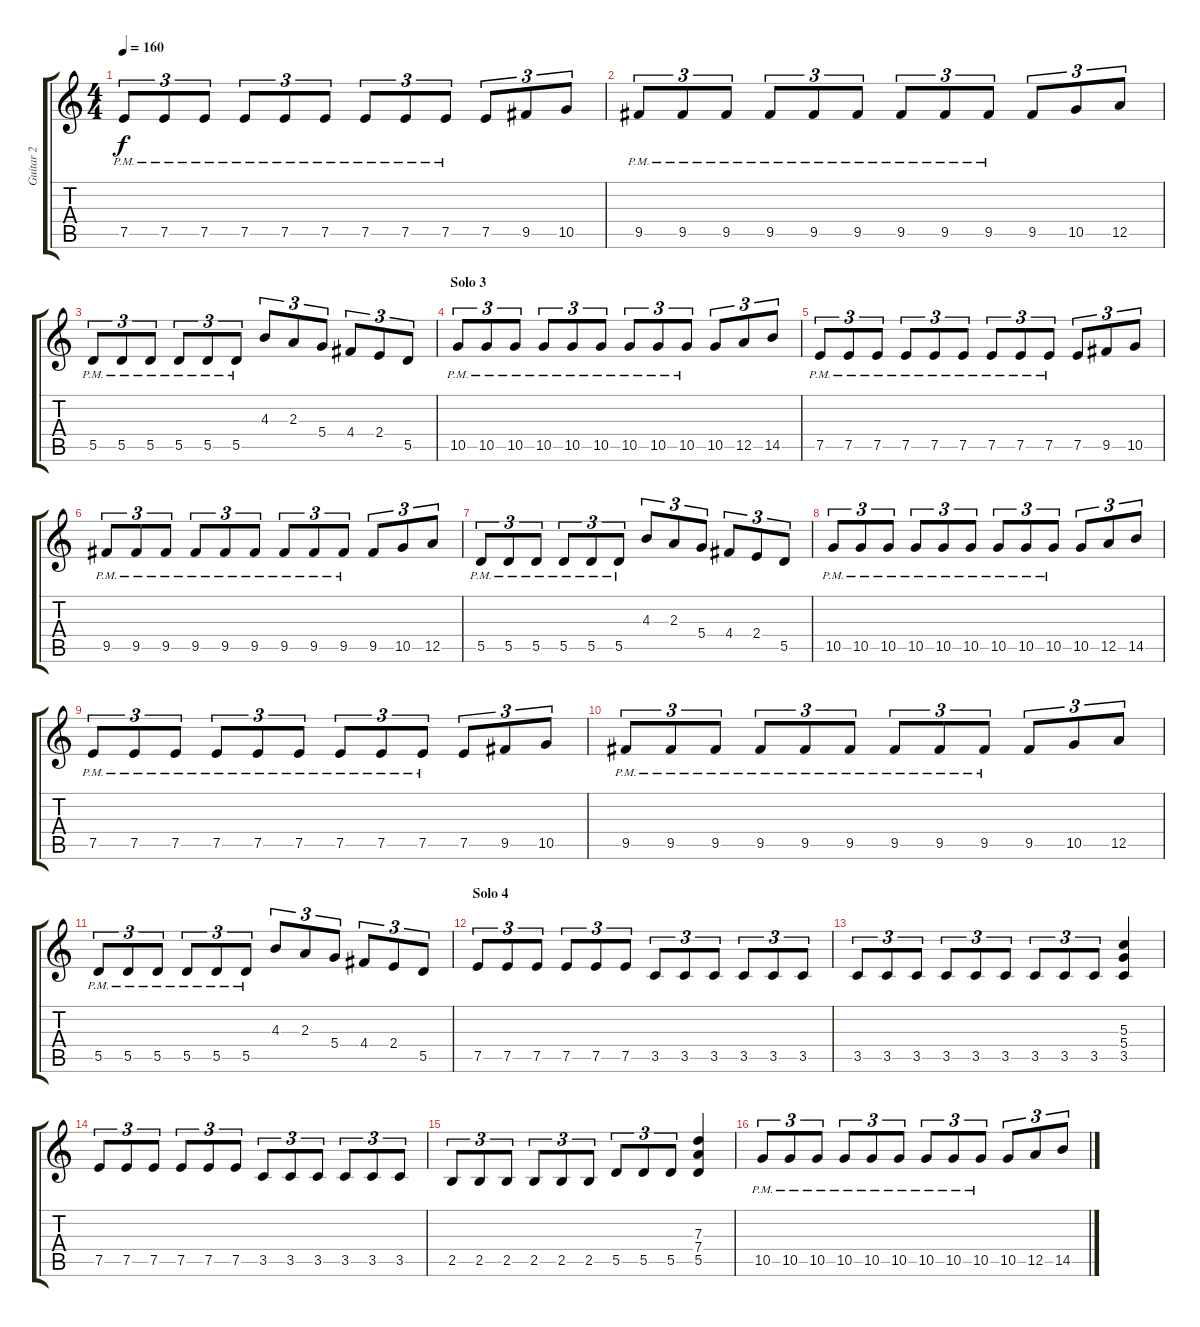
\track ("Guitar 2" "Guitar 2") {instrument overdrivenguitar}
\staff {score tabs}
\tuning (E4 B3 G3 D3 A2 E2) {hide}
\ts (4 4)
\tempo 160
\clef g2
\ks c
7.5{pm}.8{tu (3 2) dy f} 7.5{pm}.8{tu (3 2)} 7.5{pm}.8{tu (3 2)} 7.5{pm}.8{tu (3 2)} 7.5{pm}.8{tu (3 2)} 7.5{pm}.8{tu (3 2)} 7.5{pm}.8{tu (3 2)} 7.5{pm}.8{tu (3 2)} 7.5{pm}.8{tu (3 2)} 7.5.8{tu (3 2)} 9.5.8{tu (3 2)} 10.5.8{tu (3 2)} |
9.5{pm}.8{tu (3 2)} 9.5{pm}.8{tu (3 2)} 9.5{pm}.8{tu (3 2)} 9.5{pm}.8{tu (3 2)} 9.5{pm}.8{tu (3 2)} 9.5{pm}.8{tu (3 2)} 9.5{pm}.8{tu (3 2)} 9.5{pm}.8{tu (3 2)} 9.5{pm}.8{tu (3 2)} 9.5.8{tu (3 2)} 10.5.8{tu (3 2)} 12.5.8{tu (3 2)} |
5.5{pm}.8{tu (3 2)} 5.5{pm}.8{tu (3 2)} 5.5{pm}.8{tu (3 2)} 5.5{pm}.8{tu (3 2)} 5.5{pm}.8{tu (3 2)} 5.5{pm}.8{tu (3 2)} 4.3.8{tu (3 2)} 2.3.8{tu (3 2)} 5.4.8{tu (3 2)} 4.4.8{tu (3 2)} 2.4.8{tu (3 2)} 5.5.8{tu (3 2)} |
\section ("" "Solo 3")
10.5{pm}.8{tu (3 2)} 10.5{pm}.8{tu (3 2)} 10.5{pm}.8{tu (3 2)} 10.5{pm}.8{tu (3 2)} 10.5{pm}.8{tu (3 2)} 10.5{pm}.8{tu (3 2)} 10.5{pm}.8{tu (3 2)} 10.5{pm}.8{tu (3 2)} 10.5{pm}.8{tu (3 2)} 10.5.8{tu (3 2)} 12.5.8{tu (3 2)} 14.5.8{tu (3 2)} |
7.5{pm}.8{tu (3 2)} 7.5{pm}.8{tu (3 2)} 7.5{pm}.8{tu (3 2)} 7.5{pm}.8{tu (3 2)} 7.5{pm}.8{tu (3 2)} 7.5{pm}.8{tu (3 2)} 7.5{pm}.8{tu (3 2)} 7.5{pm}.8{tu (3 2)} 7.5{pm}.8{tu (3 2)} 7.5.8{tu (3 2)} 9.5.8{tu (3 2)} 10.5.8{tu (3 2)} |
9.5{pm}.8{tu (3 2)} 9.5{pm}.8{tu (3 2)} 9.5{pm}.8{tu (3 2)} 9.5{pm}.8{tu (3 2)} 9.5{pm}.8{tu (3 2)} 9.5{pm}.8{tu (3 2)} 9.5{pm}.8{tu (3 2)} 9.5{pm}.8{tu (3 2)} 9.5{pm}.8{tu (3 2)} 9.5.8{tu (3 2)} 10.5.8{tu (3 2)} 12.5.8{tu (3 2)} |
5.5{pm}.8{tu (3 2)} 5.5{pm}.8{tu (3 2)} 5.5{pm}.8{tu (3 2)} 5.5{pm}.8{tu (3 2)} 5.5{pm}.8{tu (3 2)} 5.5{pm}.8{tu (3 2)} 4.3.8{tu (3 2)} 2.3.8{tu (3 2)} 5.4.8{tu (3 2)} 4.4.8{tu (3 2)} 2.4.8{tu (3 2)} 5.5.8{tu (3 2)} |
10.5{pm}.8{tu (3 2)} 10.5{pm}.8{tu (3 2)} 10.5{pm}.8{tu (3 2)} 10.5{pm}.8{tu (3 2)} 10.5{pm}.8{tu (3 2)} 10.5{pm}.8{tu (3 2)} 10.5{pm}.8{tu (3 2)} 10.5{pm}.8{tu (3 2)} 10.5{pm}.8{tu (3 2)} 10.5.8{tu (3 2)} 12.5.8{tu (3 2)} 14.5.8{tu (3 2)} |
7.5{pm}.8{tu (3 2)} 7.5{pm}.8{tu (3 2)} 7.5{pm}.8{tu (3 2)} 7.5{pm}.8{tu (3 2)} 7.5{pm}.8{tu (3 2)} 7.5{pm}.8{tu (3 2)} 7.5{pm}.8{tu (3 2)} 7.5{pm}.8{tu (3 2)} 7.5{pm}.8{tu (3 2)} 7.5.8{tu (3 2)} 9.5.8{tu (3 2)} 10.5.8{tu (3 2)} |
9.5{pm}.8{tu (3 2)} 9.5{pm}.8{tu (3 2)} 9.5{pm}.8{tu (3 2)} 9.5{pm}.8{tu (3 2)} 9.5{pm}.8{tu (3 2)} 9.5{pm}.8{tu (3 2)} 9.5{pm}.8{tu (3 2)} 9.5{pm}.8{tu (3 2)} 9.5{pm}.8{tu (3 2)} 9.5.8{tu (3 2)} 10.5.8{tu (3 2)} 12.5.8{tu (3 2)} |
5.5{pm}.8{tu (3 2)} 5.5{pm}.8{tu (3 2)} 5.5{pm}.8{tu (3 2)} 5.5{pm}.8{tu (3 2)} 5.5{pm}.8{tu (3 2)} 5.5{pm}.8{tu (3 2)} 4.3.8{tu (3 2)} 2.3.8{tu (3 2)} 5.4.8{tu (3 2)} 4.4.8{tu (3 2)} 2.4.8{tu (3 2)} 5.5.8{tu (3 2)} |
\section ("" "Solo 4")
7.5.8{tu (3 2)} 7.5.8{tu (3 2)} 7.5.8{tu (3 2)} 7.5.8{tu (3 2)} 7.5.8{tu (3 2)} 7.5.8{tu (3 2)} 3.5.8{tu (3 2)} 3.5.8{tu (3 2)} 3.5.8{tu (3 2)} 3.5.8{tu (3 2)} 3.5.8{tu (3 2)} 3.5.8{tu (3 2)} |
3.5.8{tu (3 2)} 3.5.8{tu (3 2)} 3.5.8{tu (3 2)} 3.5.8{tu (3 2)} 3.5.8{tu (3 2)} 3.5.8{tu (3 2)} 3.5.8{tu (3 2)} 3.5.8{tu (3 2)} 3.5.8{tu (3 2)} (5.3 5.4 3.5).4 |
7.5.8{tu (3 2)} 7.5.8{tu (3 2)} 7.5.8{tu (3 2)} 7.5.8{tu (3 2)} 7.5.8{tu (3 2)} 7.5.8{tu (3 2)} 3.5.8{tu (3 2)} 3.5.8{tu (3 2)} 3.5.8{tu (3 2)} 3.5.8{tu (3 2)} 3.5.8{tu (3 2)} 3.5.8{tu (3 2)} |
2.5.8{tu (3 2)} 2.5.8{tu (3 2)} 2.5.8{tu (3 2)} 2.5.8{tu (3 2)} 2.5.8{tu (3 2)} 2.5.8{tu (3 2)} 5.5.8{tu (3 2)} 5.5.8{tu (3 2)} 5.5.8{tu (3 2)} (7.3 7.4 5.5).4 |
10.5{pm}.8{tu (3 2)} 10.5{pm}.8{tu (3 2)} 10.5{pm}.8{tu (3 2)} 10.5{pm}.8{tu (3 2)} 10.5{pm}.8{tu (3 2)} 10.5{pm}.8{tu (3 2)} 10.5{pm}.8{tu (3 2)} 10.5{pm}.8{tu (3 2)} 10.5{pm}.8{tu (3 2)} 10.5.8{tu (3 2)} 12.5.8{tu (3 2)} 14.5.8{tu (3 2)}
